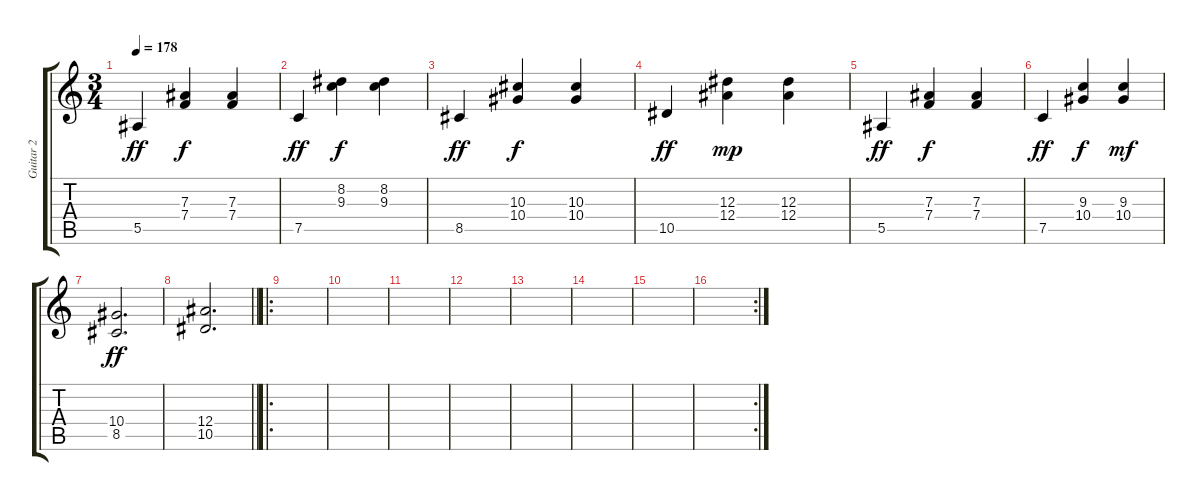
\track ("Guitar 2" "Guitar 2") {instrument distortionguitar}
\staff {score tabs}
\tuning (C4 G3 Eb3 Bb2 F2 C2) {hide}
\ts (3 4)
\tempo 178
\clef g2
\ks c
5.5.4{dy ff} (7.3 7.4).4{dy f} (7.3 7.4).4 |
7.5.4{dy ff} (8.2 9.3).4{dy f} (8.2 9.3).4 |
8.5.4{dy ff} (10.3 10.4).4{dy f} (10.3 10.4).4 |
10.5.4{dy ff} (12.3 12.4).4{dy mp} (12.3 12.4).4 |
5.5.4{dy ff} (7.3 7.4).4{dy f} (7.3 7.4).4 |
7.5.4{dy ff} (9.3 10.4).4{dy f} (9.3 10.4).4{dy mf} |
(10.4 8.5).2{d dy ff} |
\barLineRight lightlight
(12.4 10.5).2{d} |
\ro
|
|
|
|
|
|
|
\rc 2
